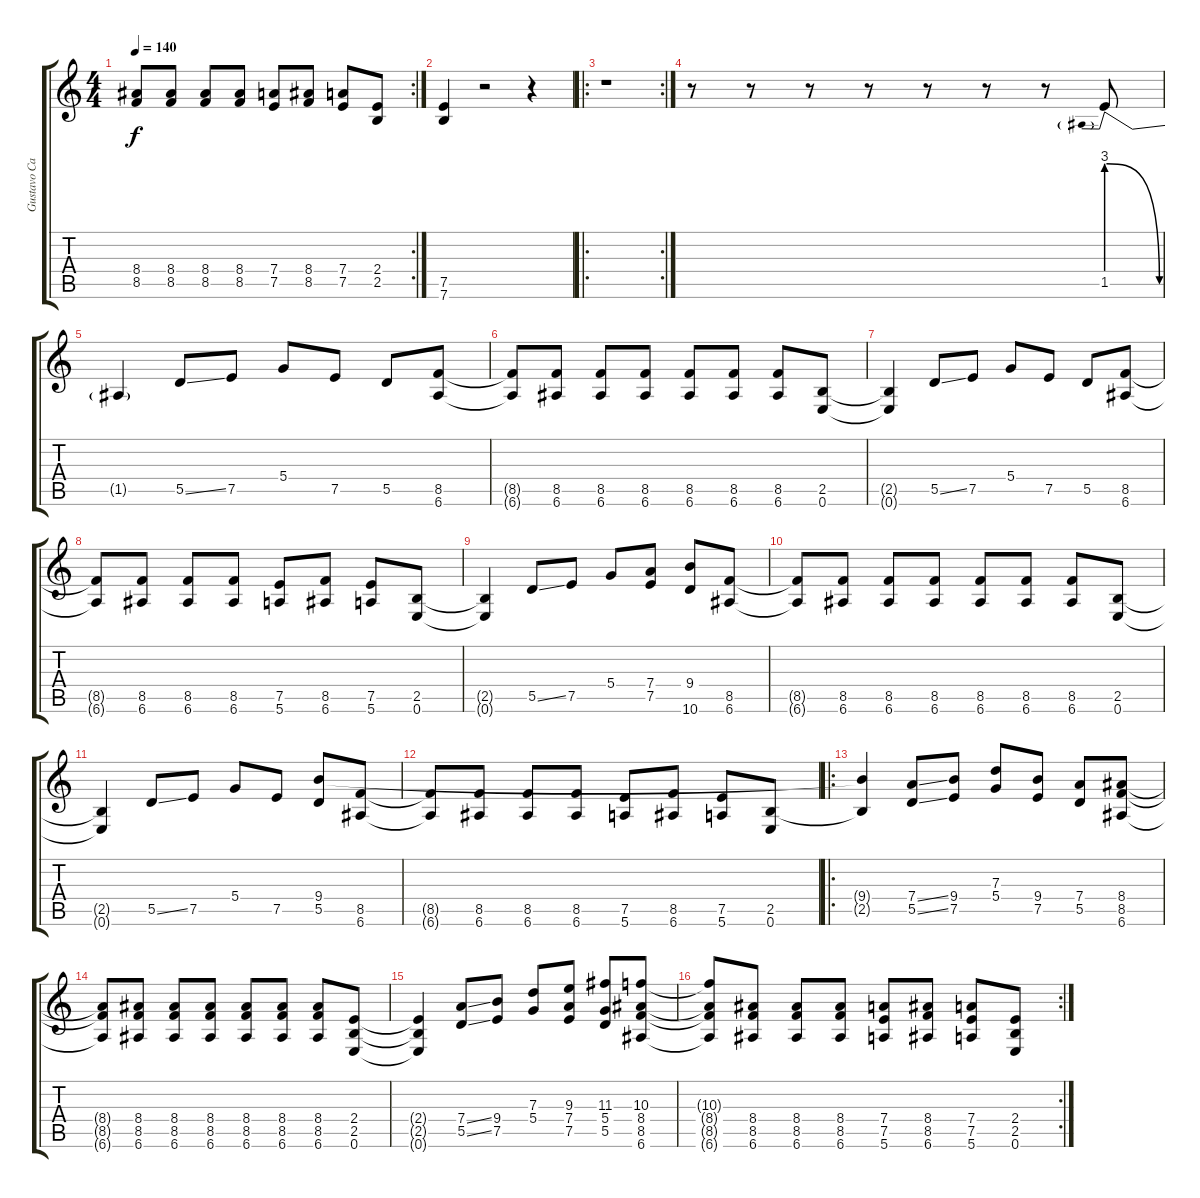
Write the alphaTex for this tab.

\track ("Gustavo Campos" "Gustavo Ca") {instrument distortionguitar}
\staff {score tabs}
\tuning (E4 B3 G3 D3 A2 E2) {hide}
\rc 2
\ts (4 4)
\tempo 140
\clef g2
\ks c
(8.4{t} 8.5{t}).8{dy f} (8.4 8.5).8 (8.4 8.5).8 (8.4 8.5).8 (7.4 7.5).8 (8.4 8.5).8 (7.4 7.5).8 (2.4 2.5).8 |
(7.5 7.6).4 r.2 r.4 |
\ro
\rc 2
r.1{volume 13 instrument guitarharmonics} |
r.8 r.8 r.8 r.8 r.8 r.8 r.8 1.5{be (prebendrelease 0 12 60 0)}.8 |
1.5{t}.4 5.5{ss}.8 7.5.8 5.4.8 7.5.8 5.5.8 (8.5 6.6).8 |
(8.5{t} 6.6{t}).8 (8.5 6.6).8 (8.5 6.6).8 (8.5 6.6).8 (8.5 6.6).8 (8.5 6.6).8 (8.5 6.6).8 (2.5 0.6).8 |
(2.5{t} 0.6{t}).4 5.5{ss}.8 7.5.8 5.4.8 7.5.8 5.5.8 (8.5 6.6).8 |
(8.5{t} 6.6{t}).8 (8.5 6.6).8 (8.5 6.6).8 (8.5 6.6).8 (7.5 5.6).8 (8.5 6.6).8 (7.5 5.6).8 (2.5 0.6).8 |
(2.5{t} 0.6{t}).4 5.5{ss}.8 7.5.8 5.4.8 (7.4 7.5).8 (9.4 10.6).8 (8.5 6.6).8 |
(8.5{t} 6.6{t}).8 (8.5 6.6).8 (8.5 6.6).8 (8.5 6.6).8 (8.5 6.6).8 (8.5 6.6).8 (8.5 6.6).8 (2.5 0.6).8 |
(2.5{t} 0.6{t}).4 5.5{ss}.8 7.5.8 5.4.8 7.5.8 (9.4 5.5).8 (8.5 6.6).8 |
(8.5{t} 6.6{t}).8 (8.5 6.6).8 (8.5 6.6).8 (8.5 6.6).8 (7.5 5.6).8 (8.5 6.6).8 (7.5 5.6).8 (2.5 0.6).8 |
\ro
(9.4{t} 2.5{t}).4 (7.4{ss} 5.5{ss}).8 (9.4 7.5).8 (7.3 5.4).8 (9.4 7.5).8 (7.4 5.5).8 (8.4 8.5 6.6).8 |
(8.4{t} 8.5{t} 6.6{t}).8 (8.4 8.5 6.6).8 (8.4 8.5 6.6).8 (8.4 8.5 6.6).8 (8.4 8.5 6.6).8 (8.4 8.5 6.6).8 (8.4 8.5 6.6).8 (2.4 2.5 0.6).8 |
(2.4{t} 2.5{t} 0.6{t}).4 (7.4{ss} 5.5{ss}).8 (9.4 7.5).8 (7.3 5.4).8 (9.3 7.4 7.5).8 (11.3 5.4 5.5).8 (10.3 8.4 8.5 6.6).8 |
\rc 2
(10.3{t} 8.4{t} 8.5{t} 6.6{t}).8 (8.4 8.5 6.6).8 (8.4 8.5 6.6).8 (8.4 8.5 6.6).8 (7.4 7.5 5.6).8 (8.4 8.5 6.6).8 (7.4 7.5 5.6).8 (2.4 2.5 0.6).8
